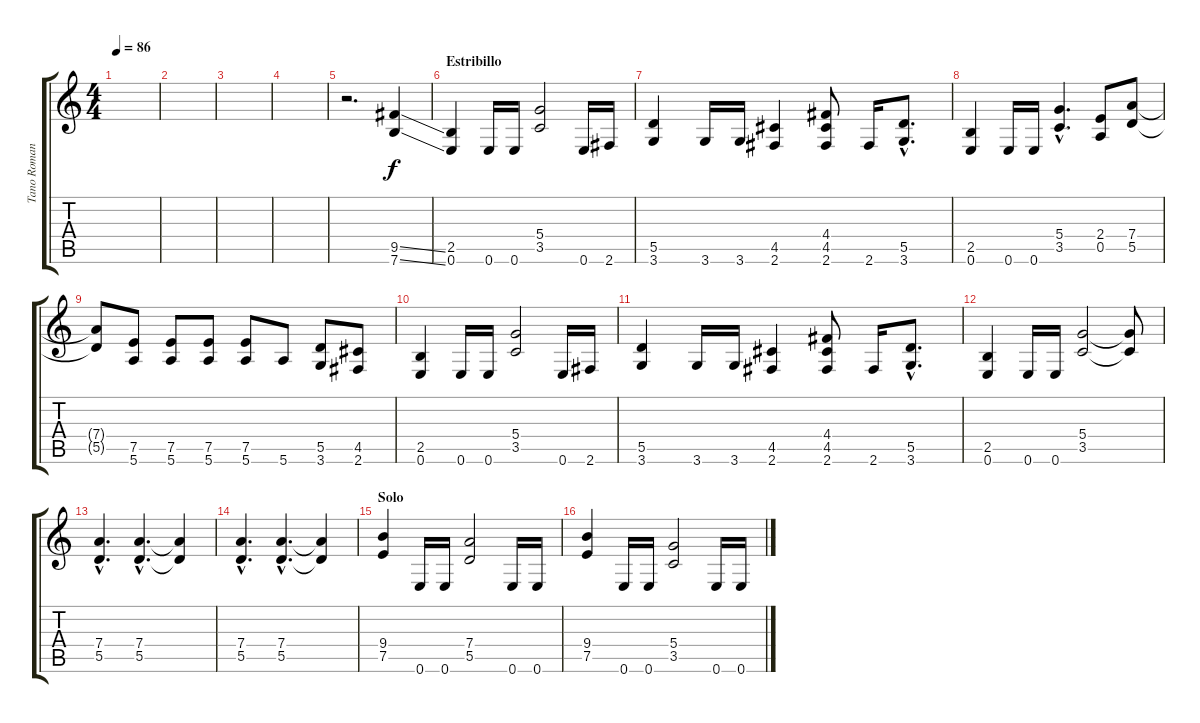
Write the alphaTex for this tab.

\track ("Tano Romano (Gtr 2)" "Tano Roman") {instrument distortionguitar}
\staff {score tabs}
\tuning (E4 B3 G3 D3 A2 E2) {hide}
\ts (4 4)
\tempo 86
\clef g2
\ks c
|
|
|
|
r.2{d} (9.5{ss} 7.6{ss}).4 |
\section ("" "Estribillo")
(2.5 0.6).4 0.6.16 0.6.16 (5.4 3.5).2 0.6.16 2.6.16 |
(5.5 3.6).4 3.6.16 3.6.16 (4.5 2.6).4 (4.4 4.5 2.6).8 2.6.16 (5.5{hac} 3.6{hac}).8{d} |
(2.5 0.6).4 0.6.16 0.6.16 (5.4{hac} 3.5{hac}).4{d} (2.4 0.5).8 (7.4 5.5).8 |
(7.4{t} 5.5{t}).8 (7.5 5.6).8 (7.5 5.6).8 (7.5 5.6).8 (7.5 5.6).8 5.6.8 (5.5 3.6).8 (4.5 2.6).8 |
(2.5 0.6).4 0.6.16 0.6.16 (5.4 3.5).2 0.6.16 2.6.16 |
(5.5 3.6).4 3.6.16 3.6.16 (4.5 2.6).4 (4.4 4.5 2.6).8 2.6.16 (5.5{hac} 3.6{hac}).8{d} |
(2.5 0.6).4 0.6.16 0.6.16 (5.4 3.5).2 (5.4{t} 3.5{t}).8 |
(7.4{hac} 5.5{hac}).4{d} (7.4{hac} 5.5{hac}).4{d} (7.4{t} 5.5{t}).4 |
(7.4{hac} 5.5{hac}).4{d} (7.4{hac} 5.5{hac}).4{d} (7.4{t} 5.5{t}).4 |
\section ("" "Solo")
(9.4 7.5).4 0.6.16 0.6.16 (7.4 5.5).2 0.6.16 0.6.16 |
(9.4 7.5).4 0.6.16 0.6.16 (5.4 3.5).2 0.6.16 0.6.16
